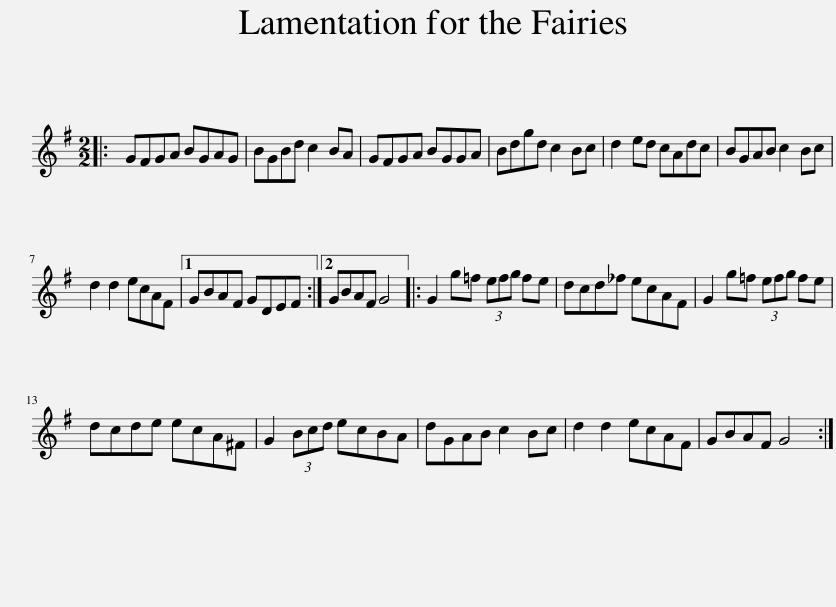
X:1
L:1/8
M:2/2
I:linebreak $
K:G
V:1 treble
V:1
|: GFGA BGAG | BGBd c2 BA | GFGA BGGA | Bdgd c2 Bc | d2 ed cAdc | %5
 BGAB c2 Bc |$ d2 d2 ecAF |1 GBAF GDEF :|2 GBAF G4 |: G2 g=f (3efg fe | %10
 dcd_f ecAF | G2 g=f (3efg fe |$ dcde ecA^F | G2 (3Bcd ecBA | dGAB c2 Bc | %15
 d2 d2 ecAF | GBAF G4 :| %17
